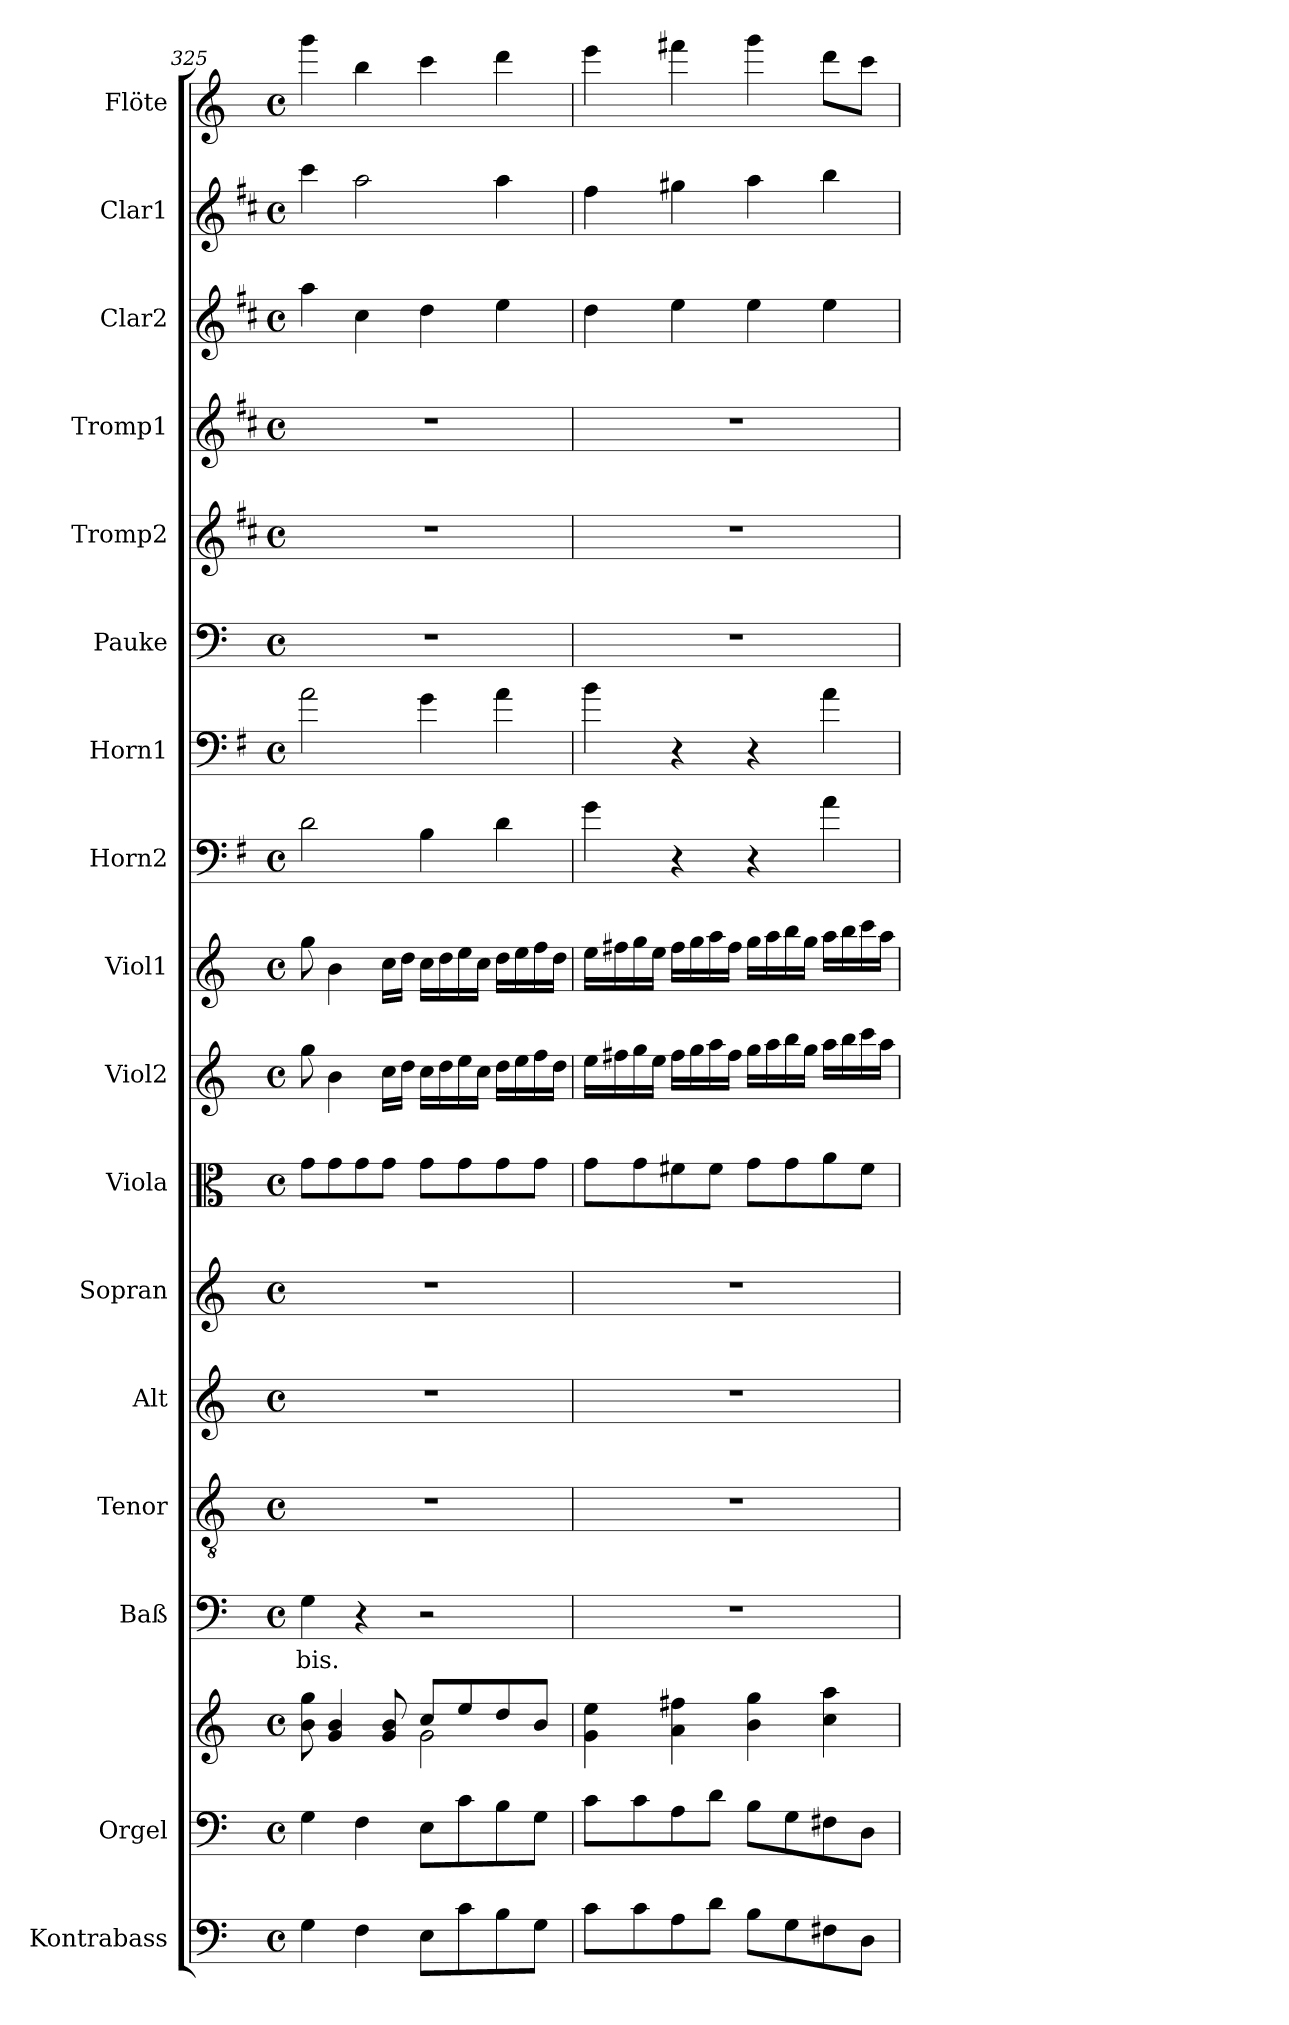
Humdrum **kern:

**kern	**kern	**kern	**kern	**text	**kern	**kern	**kern	**kern	**kern	**kern	**kern	**kern	**kern	**kern	**kern	**kern	**kern	**kern
*part17	*part16	*part16	*part15	*part15	*part14	*part13	*part12	*part11	*part10	*part9	*part8	*part7	*part6	*part5	*part4	*part3	*part2	*part1
*staff18	*staff17	*staff16	*staff15	*staff15	*staff14	*staff13	*staff12	*staff11	*staff10	*staff9	*staff8	*staff7	*staff6	*staff5	*staff4	*staff3	*staff2	*staff1
*I"Kontrabass	*I"Orgel	*	*I"Baß	*	*I"Tenor	*I"Alt	*I"Sopran	*I"Viola	*I"Viol2	*I"Viol1	*I"Horn2	*I"Horn1	*I"Pauke	*I"Tromp2	*I"Tromp1	*I"Clar2	*I"Clar1	*I"Flöte
*I'Kb	*	*	*I'B	*	*I'T	*I'A	*I'S	*I'Vla	*I'Vl2	*I'Vl1	*I'Hr2	*I'Hr1	*I'Pk	*I'Tr2	*I'Tr1	*I'Cl2	*I'Cl1	*I'Fl
*clefF4	*clefF4	*clefG2	*clefF4	*	*clefGv2	*clefG2	*clefG2	*clefC3	*clefG2	*clefG2	*clefF4	*clefF4	*clefF4	*clefG2	*clefG2	*clefG2	*clefG2	*clefG2
*ITrd7c12	*	*	*	*	*	*	*	*	*	*	*ITrd4c7	*ITrd4c7	*	*ITrd1c2	*ITrd1c2	*ITrd1c2	*ITrd1c2	*
*k[]	*k[]	*k[]	*k[]	*	*k[]	*k[]	*k[]	*k[]	*k[]	*k[]	*k[]	*k[]	*k[]	*k[]	*k[]	*k[]	*k[]	*k[]
*C:	*C:	*C:	*C:	*	*C:	*C:	*C:	*C:	*C:	*C:	*C:	*C:	*C:	*C:	*C:	*C:	*C:	*C:
*M4/4	*M4/4	*M4/4	*M4/4	*	*M4/4	*M4/4	*M4/4	*M4/4	*M4/4	*M4/4	*M4/4	*M4/4	*M4/4	*M4/4	*M4/4	*M4/4	*M4/4	*M4/4
*met(c)	*met(c)	*met(c)	*met(c)	*	*met(c)	*met(c)	*met(c)	*met(c)	*met(c)	*met(c)	*met(c)	*met(c)	*met(c)	*met(c)	*met(c)	*met(c)	*met(c)	*met(c)
=325	=325	=325	=325	=325	=325	=325	=325	=325	=325	=325	=325	=325	=325	=325	=325	=325	=325	=325
*	*	*^	*	*	*	*	*	*	*	*	*	*	*	*	*	*	*	*
!	!	!	!	!	!LO:LY:b	!	!	!	!	!	!	!	!	!	!	!	!	!	!
4GG\	4G\	8b\ 8gg\	2ryy	4G\	-bis.	1r	1r	1r	8g\L	8gg\	8gg\	2G\	2d\	1r	1r	1r	4gg\	4bb\	4ggg\
.	.	4g/ 4b/	.	.	.	.	.	.	8g\	4b\	4b\	.	.	.	.	.	.	.	.
4FF\	4F\	.	.	4r	.	.	.	.	8g\	.	.	.	.	.	.	.	4b\	2gg\	4bb\
.	.	8g/ 8b/	.	.	.	.	.	.	8g\J	16cc\LL	16cc\LL	.	.	.	.	.	.	.	.
.	.	.	.	.	.	.	.	.	.	16dd\JJ	16dd\JJ	.	.	.	.	.	.	.	.
8EE\L	8E\L	8cc/L	2g\	2r	.	.	.	.	8g\L	16cc\LL	16cc\LL	4E\	4c\	.	.	.	4cc\	.	4ccc\
.	.	.	.	.	.	.	.	.	.	16dd\	16dd\	.	.	.	.	.	.	.	.
8C\	8c\	8ee/	.	.	.	.	.	.	8g\	16ee\	16ee\	.	.	.	.	.	.	.	.
.	.	.	.	.	.	.	.	.	.	16cc\JJ	16cc\JJ	.	.	.	.	.	.	.	.
8BB\	8B\	8dd/	.	.	.	.	.	.	8g\	16dd\LL	16dd\LL	4G\	4d\	.	.	.	4dd\	4gg\	4ddd\
.	.	.	.	.	.	.	.	.	.	16ee\	16ee\	.	.	.	.	.	.	.	.
8GG\J	8G\J	8b/J	.	.	.	.	.	.	8g\J	16ff\	16ff\	.	.	.	.	.	.	.	.
.	.	.	.	.	.	.	.	.	.	16dd\JJ	16dd\JJ	.	.	.	.	.	.	.	.
*	*	*v	*v	*	*	*	*	*	*	*	*	*	*	*	*	*	*	*	*
!!LO:PB:g=z
=326	=326	=326	=326	=326	=326	=326	=326	=326	=326	=326	=326	=326	=326	=326	=326	=326	=326	=326
8C\L	8c\L	4g\ 4ee\	1r	.	1r	1r	1r	8g\L	16ee\LL	16ee\LL	4c\	4e\	1r	1r	1r	4cc\	4ee\	4eee\
.	.	.	.	.	.	.	.	.	16ff#X\	16ff#X\	.	.	.	.	.	.	.	.
8C\	8c\	.	.	.	.	.	.	8g\	16gg\	16gg\	.	.	.	.	.	.	.	.
.	.	.	.	.	.	.	.	.	16ee\JJ	16ee\JJ	.	.	.	.	.	.	.	.
8AA\	8A\	4a\ 4ff#X\	.	.	.	.	.	8f#X\	16ff#\LL	16ff#\LL	4r	4r	.	.	.	4dd\	4ff#X\	4fff#X\
.	.	.	.	.	.	.	.	.	16gg\	16gg\	.	.	.	.	.	.	.	.
8D\J	8d\J	.	.	.	.	.	.	8f#\J	16aa\	16aa\	.	.	.	.	.	.	.	.
.	.	.	.	.	.	.	.	.	16ff#\JJ	16ff#\JJ	.	.	.	.	.	.	.	.
8BB\L	8B\L	4b\ 4gg\	.	.	.	.	.	8g\L	16gg\LL	16gg\LL	4r	4r	.	.	.	4dd\	4gg\	4ggg\
.	.	.	.	.	.	.	.	.	16aa\	16aa\	.	.	.	.	.	.	.	.
8GG\	8G\	.	.	.	.	.	.	8g\	16bb\	16bb\	.	.	.	.	.	.	.	.
.	.	.	.	.	.	.	.	.	16gg\JJ	16gg\JJ	.	.	.	.	.	.	.	.
8FF#X\	8F#X\	4cc\ 4aa\	.	.	.	.	.	8a\	16aa\LL	16aa\LL	4d\	4d\	.	.	.	4dd\	4aa\	8ddd\L
.	.	.	.	.	.	.	.	.	16bb\	16bb\	.	.	.	.	.	.	.	.
8DD\J	8D\J	.	.	.	.	.	.	8f#\J	16ccc\	16ccc\	.	.	.	.	.	.	.	8ccc\J
.	.	.	.	.	.	.	.	.	16aa\JJ	16aa\JJ	.	.	.	.	.	.	.	.
=	=	=	=	=	=	=	=	=	=	=	=	=	=	=	=	=	=	=
*-	*-	*-	*-	*-	*-	*-	*-	*-	*-	*-	*-	*-	*-	*-	*-	*-	*-	*-
